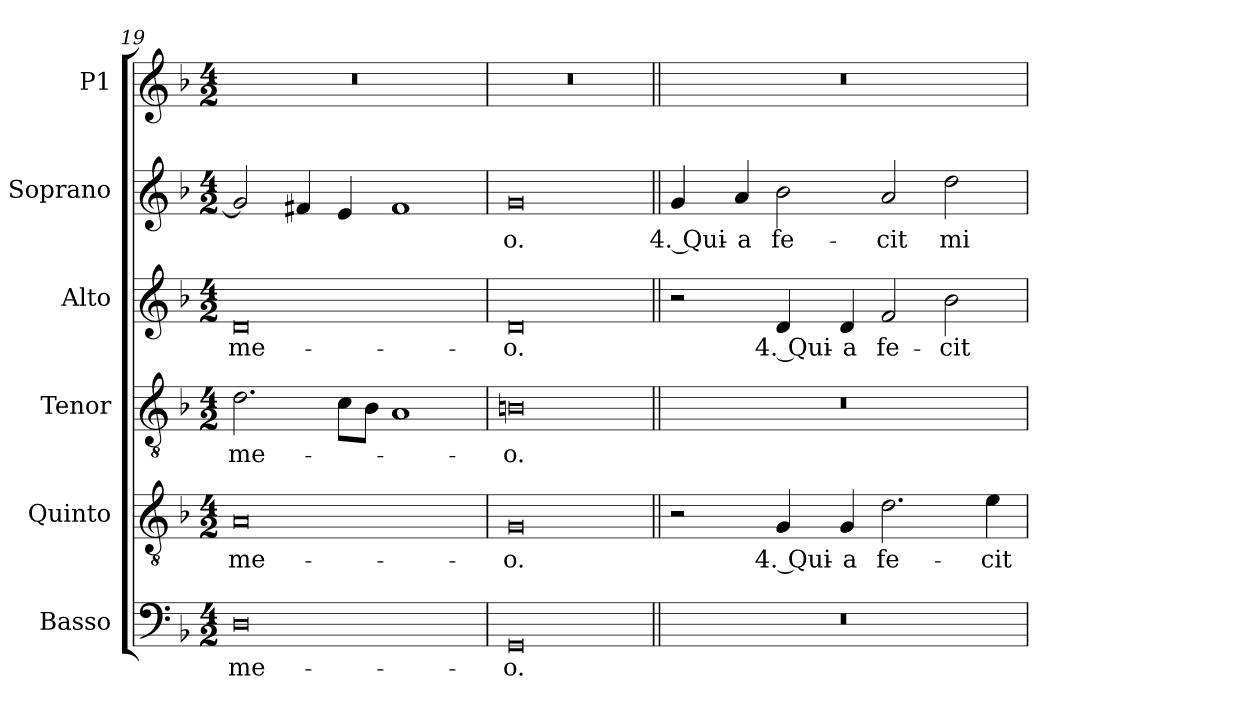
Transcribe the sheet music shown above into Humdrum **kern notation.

**kern	**text	**kern	**text	**kern	**text	**kern	**text	**kern	**text	**kern
*part6	*part6	*part5	*part5	*part4	*part4	*part3	*part3	*part2	*part2	*part1
*staff6	*staff6	*staff5	*staff5	*staff4	*staff4	*staff3	*staff3	*staff2	*staff2	*staff1
*I"Basso	*	*I"Quinto	*	*I"Tenor	*	*I"Alto	*	*I"Soprano	*	*I"P1
*I'B.	*	*I'Q.	*	*I'T.	*	*I'A.	*	*I'S.	*	*
*clefF4	*	*clefGv2	*	*clefGv2	*	*clefG2	*	*clefG2	*	*clefG2
*	*	*ITrd7c12	*	*ITrd7c12	*	*	*	*	*	*
*k[b-]	*	*k[b-]	*	*k[b-]	*	*k[b-]	*	*k[b-]	*	*k[b-]
*F:	*	*F:	*	*F:	*	*F:	*	*F:	*	*F:
*M4/2	*	*M4/2	*	*M4/2	*	*M4/2	*	*M4/2	*	*M4/2
=19	=19	=19	=19	=19	=19	=19	=19	=19	=19	=19
!	!LO:LY:b:color=#000000	!	!	!	!	!	!	!	!	!
!	!	!	!LO:LY:b:color=#000000	!	!	!	!	!	!	!
!	!	!	!	!	!LO:LY:b:color=#000000	!	!	!	!	!
!	!	!	!	!	!	!	!LO:LY:b:color=#000000	!	!	!LO:N:vis=1
0Di	me-	0AAi	me-	2.Di\	me-	0di	me-	2gi/]	.	0r
.	.	.	.	.	.	.	.	4f#Xi/	.	.
.	.	.	.	8Ci\L	.	.	.	4ei/	.	.
.	.	.	.	8BB-i\J	.	.	.	.	.	.
.	.	.	.	1AAi	.	.	.	1f#i	.	.
=20	=20	=20	=20	=20	=20	=20	=20	=20	=20	=20
!	!LO:LY:b:color=#000000	!	!	!	!	!	!	!	!	!
!	!	!	!LO:LY:b:color=#000000	!	!	!	!	!	!	!
!	!	!	!	!	!LO:LY:b:color=#000000	!	!	!	!	!
!	!	!	!	!	!	!	!LO:LY:b:color=#000000	!	!	!
!	!	!	!	!	!	!	!	!	!LO:LY:b:color=#000000	!LO:N:vis=1
0GGi	-o.	0GGi	-o.	0BBni	-o.	0di	-o.	0gi	-o.	0r
=21||	=21||	=21||	=21||	=21||	=21||	=21||	=21||	=21||	=21||	=21||
!LO:N:vis=1	!	!	!	!LO:N:vis=1	!	!	!	!	!	!
!	!	!	!	!	!	!	!	!	!LO:LY:b:color=#000000	!LO:N:vis=1
0r	.	2r	.	0r	.	2r	.	4gi/	4. Qui-	0r
!	!	!	!	!	!	!	!	!	!LO:LY:b:color=#000000	!
.	.	.	.	.	.	.	.	4ai/	-a	.
!	!	!	!LO:LY:b:color=#000000	!	!	!	!	!	!	!
!	!	!	!	!	!	!	!LO:LY:b:color=#000000	!	!	!
!	!	!	!	!	!	!	!	!	!LO:LY:b:color=#000000	!
.	.	4GGi/	4. Qui-	.	.	4di/	4. Qui-	2b-i\	fe-	.
!	!	!	!LO:LY:b:color=#000000	!	!	!	!	!	!	!
!	!	!	!	!	!	!	!LO:LY:b:color=#000000	!	!	!
.	.	4GGi/	-a	.	.	4di/	-a	.	.	.
!	!	!	!LO:LY:b:color=#000000	!	!	!	!	!	!	!
!	!	!	!	!	!	!	!LO:LY:b:color=#000000	!	!	!
!	!	!	!	!	!	!	!	!	!LO:LY:b:color=#000000	!
.	.	2.Di\	fe-	.	.	2fi/	fe-	2ai/	-cit	.
!	!	!	!	!	!	!	!LO:LY:b:color=#000000	!	!	!
!	!	!	!	!	!	!	!	!	!LO:LY:b:color=#000000	!
.	.	.	.	.	.	2b-i\	-cit	2ddi\	mi-	.
!	!	!	!LO:LY:b:color=#000000	!	!	!	!	!	!	!
.	.	4Ei\	-cit	.	.	.	.	.	.	.
=	=	=	=	=	=	=	=	=	=	=
*-	*-	*-	*-	*-	*-	*-	*-	*-	*-	*-
